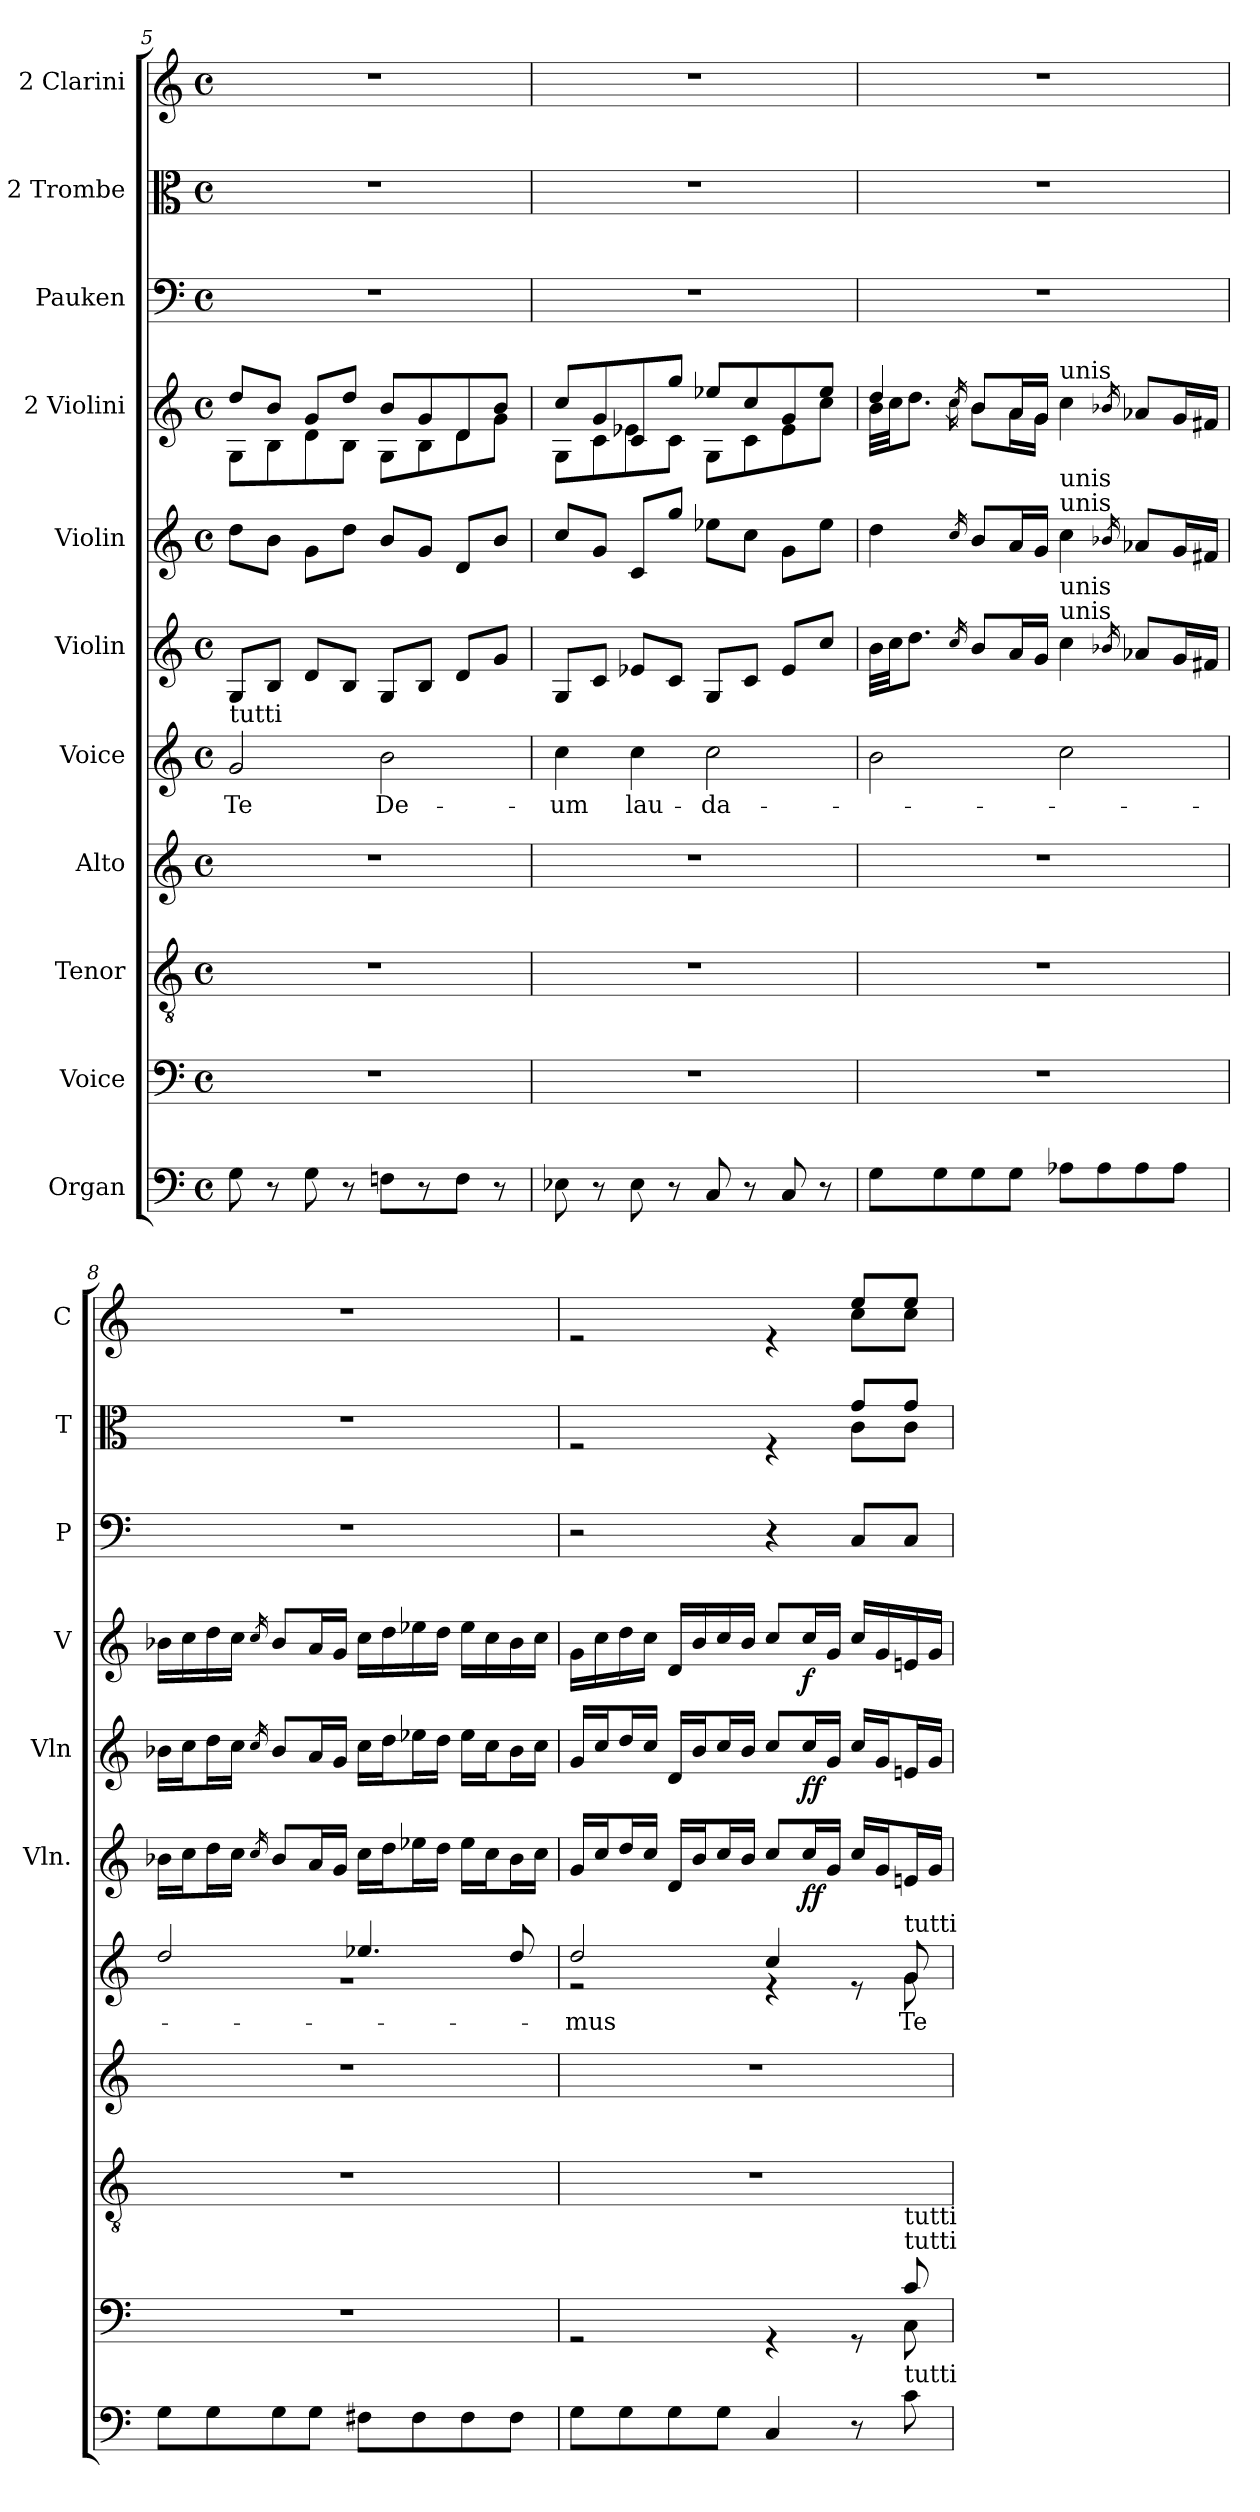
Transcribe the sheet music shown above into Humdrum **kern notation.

**kern	**kern	**kern	**kern	**kern	**text	**kern	**dynam	**kern	**dynam	**kern	**dynam	**kern	**kern	**kern
*part11	*part10	*part9	*part8	*part7	*part7	*part6	*part6	*part5	*part5	*part4	*part4	*part3	*part2	*part1
*staff11	*staff10	*staff9	*staff8	*staff7	*staff7	*staff6	*staff6	*staff5	*staff5	*staff4	*staff4	*staff3	*staff2	*staff1
*I"Organ	*I"Voice	*I"Tenor	*I"Alto	*I"Voice	*	*I"Violin	*	*I"Violin	*	*I"2 Violini	*	*I"Pauken	*I"2 Trombe	*I"2 Clarini
*	*	*	*	*	*	*I'Vln.	*	*I'Vln	*	*I'V	*	*I'P	*I'T	*I'C
*clefF4	*clefF4	*clefGv2	*clefG2	*clefG2	*	*clefG2	*	*clefG2	*	*clefG2	*	*clefF4	*clefC3	*clefG2
*k[]	*k[]	*k[]	*k[]	*k[]	*	*k[]	*	*k[]	*	*k[]	*	*k[]	*k[]	*k[]
*M4/4	*M4/4	*M4/4	*M4/4	*M4/4	*	*M4/4	*	*M4/4	*	*M4/4	*	*M4/4	*M4/4	*M4/4
*met(c)	*met(c)	*met(c)	*met(c)	*met(c)	*	*met(c)	*	*met(c)	*	*met(c)	*	*met(c)	*met(c)	*met(c)
=5	=5	=5	=5	=5	=5	=5	=5	=5	=5	=5	=5	=5	=5	=5
!	!	!	!	!LO:TX:a:t=tutti	!	!	!	!	!	!	!	!	!	!
!	!	!	!	!	!LO:LY:b	!	!	!	!	!	!	!	!	!
*	*	*	*	*	*	*	*	*	*	*^	*	*	*	*
8G\	1r	1r	1r	2g/	Te	8G/L	.	8dd\L	.	8dd/L	8G\L	.	1r	1r	1r
8r	.	.	.	.	.	8B/J	.	8b\J	.	8b/J	8B\	.	.	.	.
8G\	.	.	.	.	.	8d/L	.	8g\L	.	8g/L	8d\	.	.	.	.
8r	.	.	.	.	.	8B/J	.	8dd\J	.	8dd/J	8B\J	.	.	.	.
!	!	!	!	!	!LO:LY:b	!	!	!	!	!	!	!	!	!	!
8Fn\L	.	.	.	2b\	De-	8G/L	.	8b/L	.	8b/L	8G\L	.	.	.	.
8r	.	.	.	.	.	8B/J	.	8g/J	.	8g/	8B\	.	.	.	.
8F\J	.	.	.	.	.	8d/L	.	8d/L	.	8d/	8d\	.	.	.	.
8r	.	.	.	.	.	8g/J	.	8b/J	.	8b/J	8g\J	.	.	.	.
=6	=6	=6	=6	=6	=6	=6	=6	=6	=6	=6	=6	=6	=6	=6	=6
!	!	!	!	!	!LO:LY:b	!	!	!	!	!	!	!	!	!	!
8E-X\	1r	1r	1r	4cc\	-um	8G/L	.	8cc/L	.	8cc/L	8G\L	.	1r	1r	1r
8r	.	.	.	.	.	8c/J	.	8g/J	.	8g/	8c\	.	.	.	.
!	!	!	!	!	!LO:LY:b	!	!	!	!	!	!	!	!	!	!
8E-\	.	.	.	4cc\	lau-	8e-X/L	.	8c/L	.	8c/	8e-X\	.	.	.	.
8r	.	.	.	.	.	8c/J	.	8gg/J	.	8gg/J	8c\J	.	.	.	.
!	!	!	!	!	!LO:LY:b	!	!	!	!	!	!	!	!	!	!
8C/	.	.	.	2cc\	-da-	8G/L	.	8ee-X\L	.	8ee-X/L	8G\L	.	.	.	.
8r	.	.	.	.	.	8c/J	.	8cc\J	.	8cc/	8c\	.	.	.	.
8C/	.	.	.	.	.	8e-/L	.	8g\L	.	8g/	8e-\	.	.	.	.
8r	.	.	.	.	.	8cc/J	.	8ee-\J	.	8ee-/J	8cc\J	.	.	.	.
=7	=7	=7	=7	=7	=7	=7	=7	=7	=7	=7	=7	=7	=7	=7	=7
8G\L	1r	1r	1r	2b\	.	32b\LLL	.	4dd\	.	4dd/	32b\LLL	.	1r	1r	1r
.	.	.	.	.	.	32cc\JJ	.	.	.	.	32cc\JJ	.	.	.	.
.	.	.	.	.	.	8.dd\J	.	.	.	.	8.dd\J	.	.	.	.
8G\	.	.	.	.	.	.	.	.	.	.	.	.	.	.	.
.	.	.	.	.	.	16qcc/	.	16qcc/	.	16qcc/	16qcc\	.	.	.	.
8G\	.	.	.	.	.	8b/L	.	8b/L	.	8b/L	8b\L	.	.	.	.
8G\J	.	.	.	.	.	16a/L	.	16a/L	.	16a/L	16a\L	.	.	.	.
.	.	.	.	.	.	16g/JJ	.	16g/JJ	.	16g/JJ	16g\JJ	.	.	.	.
!	!	!	!	!	!	!	!	!	!	!LO:TX:a:t=unis	!	!	!	!	!
!	!	!	!	!	!	!	!	!LO:TX:a:t=unis	!	!	!	!	!	!	!
!	!	!	!	!	!	!	!	!LO:TX:a:t=unis	!	!	!	!	!	!	!
!	!	!	!	!	!	!LO:TX:a:t=unis	!	!	!	!	!	!	!	!	!
!	!	!	!	!	!	!LO:TX:a:t=unis	!	!	!	!	!	!	!	!	!
8A-X\L	.	.	.	2cc\	.	4cc\	.	4cc\	.	4cc\	2ryy	.	.	.	.
8A-\	.	.	.	.	.	.	.	.	.	.	.	.	.	.	.
.	.	.	.	.	.	16qb-X/	.	16qb-X/	.	16qb-X/	.	.	.	.	.
8A-\	.	.	.	.	.	8a-X/L	.	8a-X/L	.	8a-X/L	.	.	.	.	.
8A-\J	.	.	.	.	.	16g/L	.	16g/L	.	16g/L	.	.	.	.	.
.	.	.	.	.	.	16f#X/JJ	.	16f#X/JJ	.	16f#X/JJ	.	.	.	.	.
*	*	*	*	*	*	*	*	*	*	*v	*v	*	*	*	*
!!LO:PB:g=z
=8	=8	=8	=8	=8	=8	=8	=8	=8	=8	=8	=8	=8	=8	=8
*	*	*	*	*^	*	*	*	*	*	*	*	*	*	*
8G\L	1r	1r	1r	2dd/	1r	.	16b-X\LL	.	16b-X\LL	.	16b-X\LL	.	1r	1r	1r
.	.	.	.	.	.	.	16cc\J	.	16cc\J	.	16cc\	.	.	.	.
8G\	.	.	.	.	.	.	16dd\L	.	16dd\L	.	16dd\	.	.	.	.
.	.	.	.	.	.	.	16cc\JJ	.	16cc\JJ	.	16cc\JJ	.	.	.	.
.	.	.	.	.	.	.	16qcc/	.	16qcc/	.	16qcc/	.	.	.	.
8G\	.	.	.	.	.	.	8b-/L	.	8b-/L	.	8b-/L	.	.	.	.
8G\J	.	.	.	.	.	.	16a/L	.	16a/L	.	16a/L	.	.	.	.
.	.	.	.	.	.	.	16g/JJ	.	16g/JJ	.	16g/JJ	.	.	.	.
8F#X\L	.	.	.	4.ee-X/	.	.	16cc\LL	.	16cc\LL	.	16cc\LL	.	.	.	.
.	.	.	.	.	.	.	16dd\J	.	16dd\J	.	16dd\	.	.	.	.
8F#\	.	.	.	.	.	.	16ee-X\L	.	16ee-X\L	.	16ee-X\	.	.	.	.
.	.	.	.	.	.	.	16dd\JJ	.	16dd\JJ	.	16dd\JJ	.	.	.	.
8F#\	.	.	.	.	.	.	16ee-\LL	.	16ee-\LL	.	16ee-\LL	.	.	.	.
.	.	.	.	.	.	.	16cc\J	.	16cc\J	.	16cc\	.	.	.	.
8F#\J	.	.	.	8dd/	.	.	16b-\L	.	16b-\L	.	16b-\	.	.	.	.
.	.	.	.	.	.	.	16cc\JJ	.	16cc\JJ	.	16cc\JJ	.	.	.	.
=9	=9	=9	=9	=9	=9	=9	=9	=9	=9	=9	=9	=9	=9	=9	=9
*	*^	*	*	*	*	*	*	*	*	*	*	*	*	*	*
!	!	!	!	!	!	!	!LO:LY:b	!	!	!	!	!	!	!	!	!
*	*	*	*	*	*	*	*	*	*	*	*	*	*	*	*^	*^
8G\L	2rGG	2..ryy	1r	1r	2dd/	2r	mus	16g/LL	.	16g/LL	.	16g\LL	.	2r	2rF	2.ryy	2re	2.ryy
.	.	.	.	.	.	.	.	16cc/J	.	16cc/J	.	16cc\	.	.	.	.	.	.
8G\	.	.	.	.	.	.	.	16dd/L	.	16dd/L	.	16dd\	.	.	.	.	.	.
.	.	.	.	.	.	.	.	16cc/JJ	.	16cc/JJ	.	16cc\JJ	.	.	.	.	.	.
8G\	.	.	.	.	.	.	.	16d/LL	.	16d/LL	.	16d/LL	.	.	.	.	.	.
.	.	.	.	.	.	.	.	16b/J	.	16b/J	.	16b/	.	.	.	.	.	.
8G\J	.	.	.	.	.	.	.	16cc/L	.	16cc/L	.	16cc/	.	.	.	.	.	.
.	.	.	.	.	.	.	.	16b/JJ	.	16b/JJ	.	16b/JJ	.	.	.	.	.	.
4C/	4rGG	.	.	.	4cc/	4r	.	8cc/L	.	8cc/L	.	8cc/L	.	4r	4rF	.	4re	.
!	!	!	!	!	!	!	!	!	!LO:DY:b	!	!	!	!	!	!	!	!	!
!	!	!	!	!	!	!	!	!	!LO:DY:n=1:b	!	!LO:DY:b	!	!	!	!	!	!	!
!	!	!	!	!	!	!	!	!	!	!	!LO:DY:n=1:b	!	!LO:DY:b	!	!	!	!	!
.	.	.	.	.	.	.	.	16cc/L	f f	16cc/L	f f	16cc/L	f	.	.	.	.	.
.	.	.	.	.	.	.	.	16g/JJ	.	16g/JJ	.	16g/JJ	.	.	.	.	.	.
8r	8rGG	.	.	.	8re	8ryy	.	16cc/LL	.	16cc/LL	.	16cc/LL	.	8C/L	8g/L	8c\L	8ee/L	8cc\L
.	.	.	.	.	.	.	.	16g/J	.	16g/J	.	16g/	.	.	.	.	.	.
!	!	!	!	!	!LO:TX:a:t=tutti	!	!	!	!	!	!	!	!	!	!	!	!	!
!	!LO:TX:a:t=tutti	!	!	!	!	!	!	!	!	!	!	!	!	!	!	!	!	!
!	!LO:TX:a:t=tutti	!	!	!	!	!	!	!	!	!	!	!	!	!	!	!	!	!
!LO:TX:a:t=tutti	!	!	!	!	!	!	!	!	!	!	!	!	!	!	!	!	!	!
!	!	!	!	!	!	!	!LO:LY:b	!	!	!	!	!	!	!	!	!	!	!
8c\	8c/	8C\	.	.	8g/	8g\	Te	16en/L	.	16en/L	.	16en/	.	8C/J	8g/J	8c\J	8ee/J	8cc\J
.	.	.	.	.	.	.	.	16g/JJ	.	16g/JJ	.	16g/JJ	.	.	.	.	.	.
*	*	*	*	*	*	*	*	*	*	*	*	*	*	*	*v	*v	*	*
*	*v	*v	*	*	*v	*v	*	*	*	*	*	*	*	*	*	*v	*v
=	=	=	=	=	=	=	=	=	=	=	=	=	=	=
*-	*-	*-	*-	*-	*-	*-	*-	*-	*-	*-	*-	*-	*-	*-
